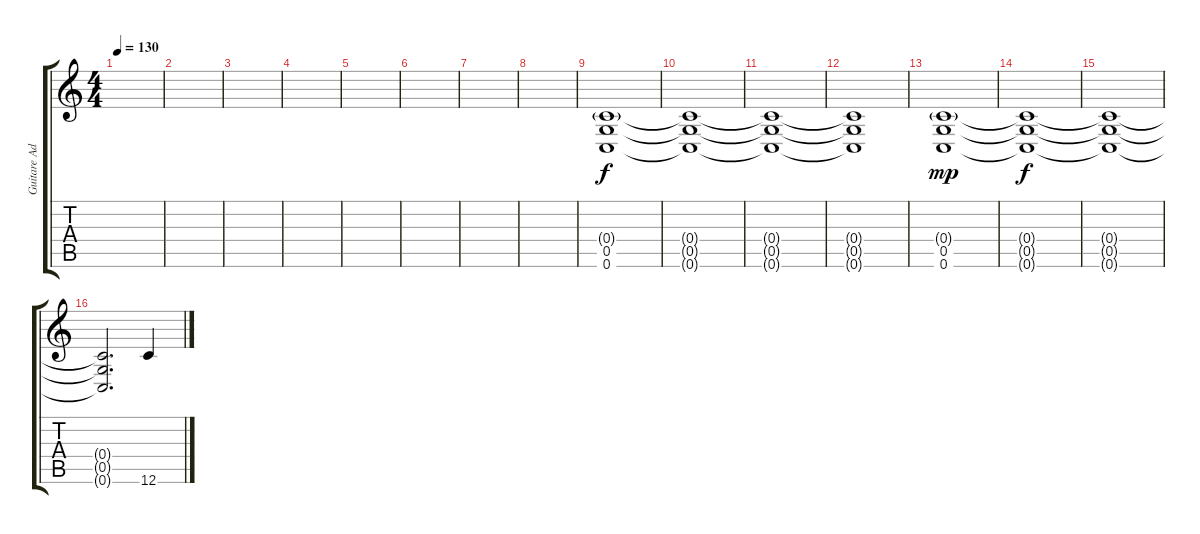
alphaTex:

\track ("Guitare Additionnelle" "Guitare Ad") {instrument distortionguitar}
\staff {score tabs}
\tuning (D4 A3 F3 C3 G2 C2) {hide}
\ts (4 4)
\tempo 130
\clef g2
\ks c
|
|
|
|
|
|
|
|
(0.4{g} 0.5 0.6).1 |
(0.4{t} 0.5{t} 0.6{t}).1{dy f} |
(0.4{t} 0.5{t} 0.6{t}).1 |
(0.4{t} 0.5{t} 0.6{t}).1 |
(0.4{g} 0.5 0.6).1{dy mp} |
(0.4{t} 0.5{t} 0.6{t}).1{dy f} |
(0.4{t} 0.5{t} 0.6{t}).1 |
(0.4{t} 0.5{t} 0.6{t}).2{d} 12.6{ss}.4
